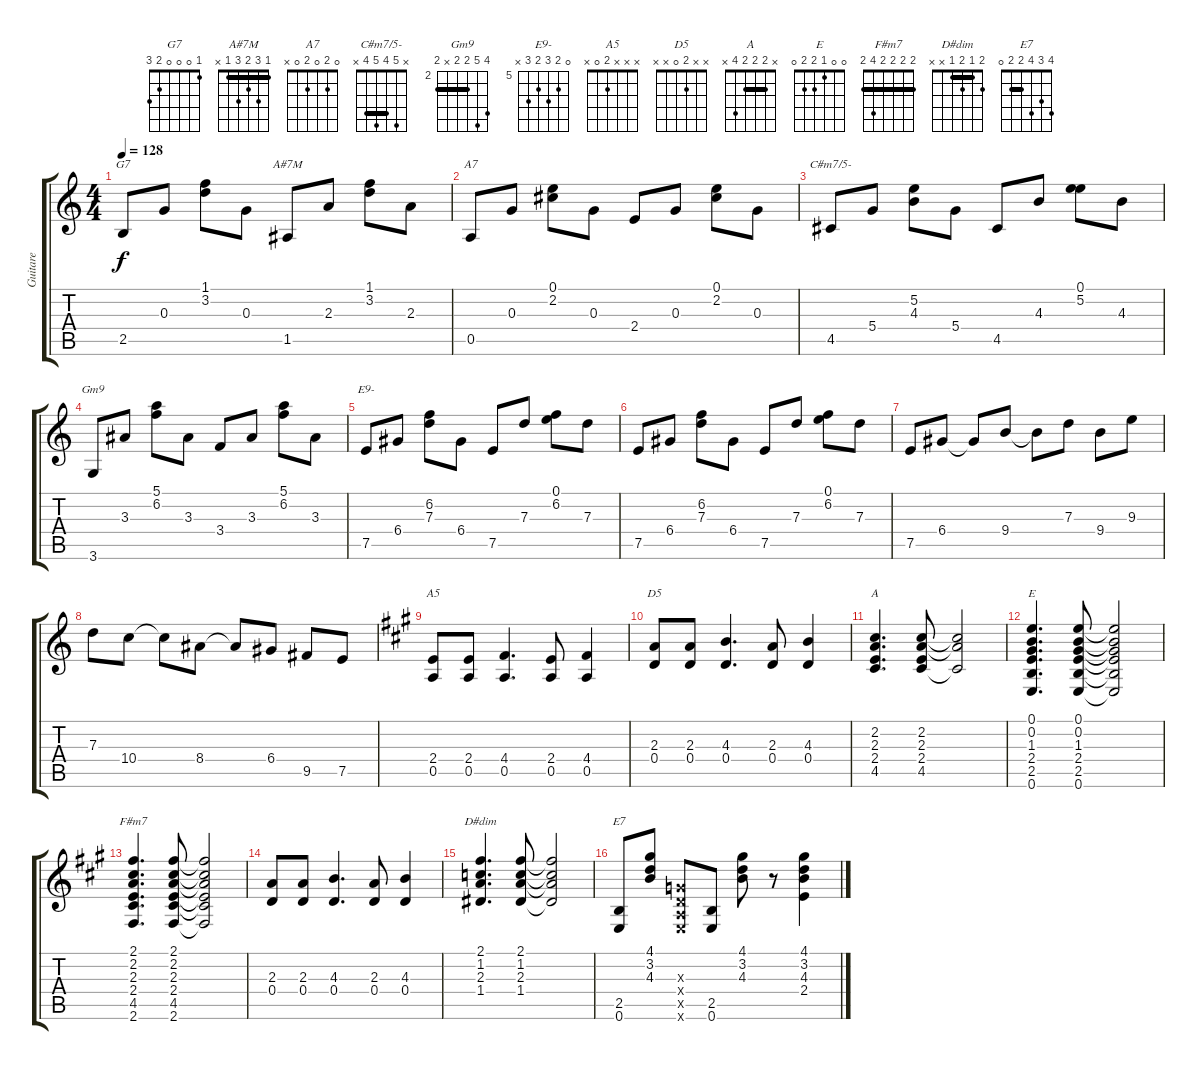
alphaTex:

\track ("Guitare" "Guitare") {instrument acousticguitarsteel}
\staff {score tabs}
\tuning (E4 B3 G3 D3 A2 E2) {hide}
\chord ("G7" 1 0 0 0 2 3)
\chord ("A#7M" 1 3 2 3 1 x) {barre 1}
\chord ("A7" 0 2 0 2 0 x)
\chord ("C#m7/5-" x 5 4 5 4 x) {barre 4}
\chord ("Gm9" 5 6 3 3 x 3) {firstfret 2 barre 3}
\chord ("E9-" 0 6 7 6 7 x) {firstfret 5}
\chord ("A5" x x x 2 0 x)
\chord ("D5" x x 2 0 x x)
\chord ("A" x 2 2 2 4 x) {barre 2}
\chord ("E" 0 0 1 2 2 0)
\chord ("F#m7" 2 2 2 2 4 2) {barre 2}
\chord ("D#dim" 2 1 2 1 x x) {barre 1}
\chord ("E7" 4 3 4 2 2 0) {barre 2}
\ts (4 4)
\tempo 128
\clef g2
\ks c
2.5.8{ch "G7" dy f} 0.3.8 (1.1 3.2).8 0.3.8 1.5.8{ch "A#7M"} 2.3.8 (1.1 3.2).8 2.3.8 |
0.5.8{ch "A7"} 0.3.8 (0.1 2.2).8 0.3.8 2.4.8 0.3.8 (0.1 2.2).8 0.3.8 |
4.5.8{ch "C#m7/5-"} 5.4.8 (5.2 4.3).8 5.4.8 4.5.8 4.3.8 (0.1 5.2).8 4.3.8 |
3.6.8{ch "Gm9"} 3.3.8 (5.1 6.2).8 3.3.8 3.4.8 3.3.8 (5.1 6.2).8 3.3.8 |
7.5.8{ch "E9-"} 6.4.8 (6.2 7.3).8 6.4.8 7.5.8 7.3.8 (0.1 6.2).8 7.3.8 |
7.5.8 6.4.8 (6.2 7.3).8 6.4.8 7.5.8 7.3.8 (0.1 6.2).8 7.3.8 |
7.5.8 6.4.8 6.4{t}.8 9.4.8 9.4{t}.8 7.3.8 9.4.8 9.3.8 |
7.3.8 10.4.8 10.4{t}.8 8.4.8 8.4{t}.8 6.4.8 9.5.8 7.5.8 |
\ks a
(2.4 0.5).8{ch "A5"} (2.4 0.5).8 (4.4 0.5).4{d} (2.4 0.5).8 (4.4 0.5).4 |
(2.3 0.4).8{ch "D5"} (2.3 0.4).8 (4.3 0.4).4{d} (2.3 0.4).8 (4.3 0.4).4 |
(2.2 2.3 2.4 4.5).4{d ch "A"} (2.2 2.3 2.4 4.5).8 (2.2{t} 2.3{t} 4.5{t}).2 |
(0.1 0.2 1.3 2.4 2.5 0.6).4{d ch "E"} (0.1 0.2 1.3 2.4 2.5 0.6).8 (0.1{t} 0.2{t} 1.3{t} 2.4{t} 2.5{t} 0.6{t}).2 |
(2.1 2.2 2.3 2.4 4.5 2.6).4{d ch "F#m7"} (2.1 2.2 2.3 2.4 4.5 2.6).8 (2.1{t} 2.2{t} 2.3{t} 2.4{t} 4.5{t} 2.6{t}).2 |
(2.3 0.4).8 (2.3 0.4).8 (4.3 0.4).4{d} (2.3 0.4).8 (4.3 0.4).4 |
(2.1 1.2 2.3 1.4).4{d ch "D#dim"} (2.1 1.2 2.3 1.4).8 (2.1{t} 1.2{t} 2.3{t} 1.4{t}).2 |
(2.5 0.6).8{ch "E7"} (4.1 3.2 4.3).8 (0.3{x} 0.4{x} 0.5{x} 0.6{x}).8 (2.5 0.6).8 (4.1 3.2 4.3).8 r.8 (4.1 3.2 4.3 2.4).4
